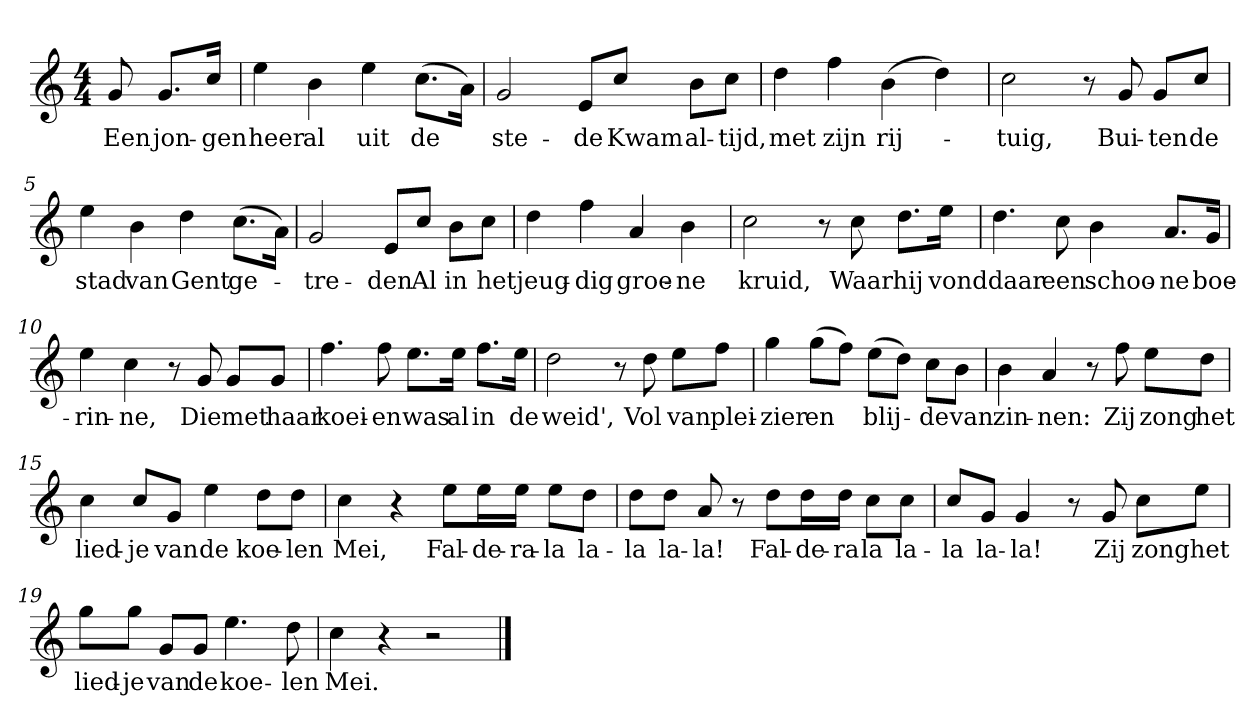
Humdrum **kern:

**kern	**text
*part1	*part1
*staff1	*staff1
*clefG2	*
*k[]	*
*C:	*
*M4/4	*
*MM120	*
=	=
8g	Een
8.g/L	jon-
16cc/Jk	-gen
=1	=1
4ee	heer
4b	al
4ee	uit
(8.cc\L	de
16a\Jk)	.
=2	=2
2g	ste-
8e/L	-de
8cc/J	Kwam
8b\L	al-
8cc\J	-tijd,
=3	=3
4dd	met
4ff	zijn
(4b	rij-
4dd)	.
=4	=4
2cc	-tuig,
8r	.
8g	Bui-
8g/L	-ten
8cc/J	de
=5	=5
4ee	stad
4b	van
4dd	Gent
(8.cc\L	ge-
16a\Jk)	.
=6	=6
2g	-tre-
8e/L	-den
8cc/J	Al
8b\L	in
8cc\J	het
=7	=7
4dd	jeug-
4ff	-dig
4a	groe-
4b	-ne
=8	=8
2cc	kruid,
8r	.
8cc	Waar
8.dd\L	hij
16ee\Jk	vond
=9	=9
4.dd	daar
8cc	een
4b	schoo-
8.a/L	-ne
16g/Jk	boe-
=10	=10
4ee	-rin-
4cc	-ne,
8r	.
8g	Die
8g/L	met
8g/J	haar
=11	=11
4.ff	koei-
8ff	-en
8.ee\L	was
16ee\Jk	al
8.ff\L	in
16ee\Jk	de
=12	=12
2dd	weid',
8r	.
8dd	Vol
8ee\L	van
8ff\J	plei-
=13	=13
4gg	-zier
(8gg\L	en
8ff\J)	.
(8ee\L	blij-
8dd\J)	.
8cc\L	-de
8b\J	van
=14	=14
4b	zin-
4a	-nen:
8r	.
8ff	Zij
8ee\L	zong
8dd\J	het
=15	=15
4cc	lied-
8cc/L	-je
8g/J	van
4ee	de
8dd\L	koe-
8dd\J	-len
=16	=16
4cc	Mei,
4r	.
8ee\L	Fal-
16ee\L	-de-
16ee\JJ	-ra-
8ee\L	-la
8dd\J	la-
=17	=17
8dd\L	-la
8dd\J	la-
8a	-la!
8r	.
8dd\L	Fal-
16dd\L	-de-
16dd\JJ	-ra
8cc\L	la
8cc\J	la-
=18	=18
8cc/L	-la
8g/J	la-
4g	-la!
8r	.
8g	Zij
8cc\L	zong
8ee\J	het
=19	=19
8gg\L	lied-
8gg\J	-je
8g/L	van
8g/J	de
4.ee	koe-
8dd	-len
=20	=20
4cc	Mei.
4r	.
2r	.
==	==
*-	*-
